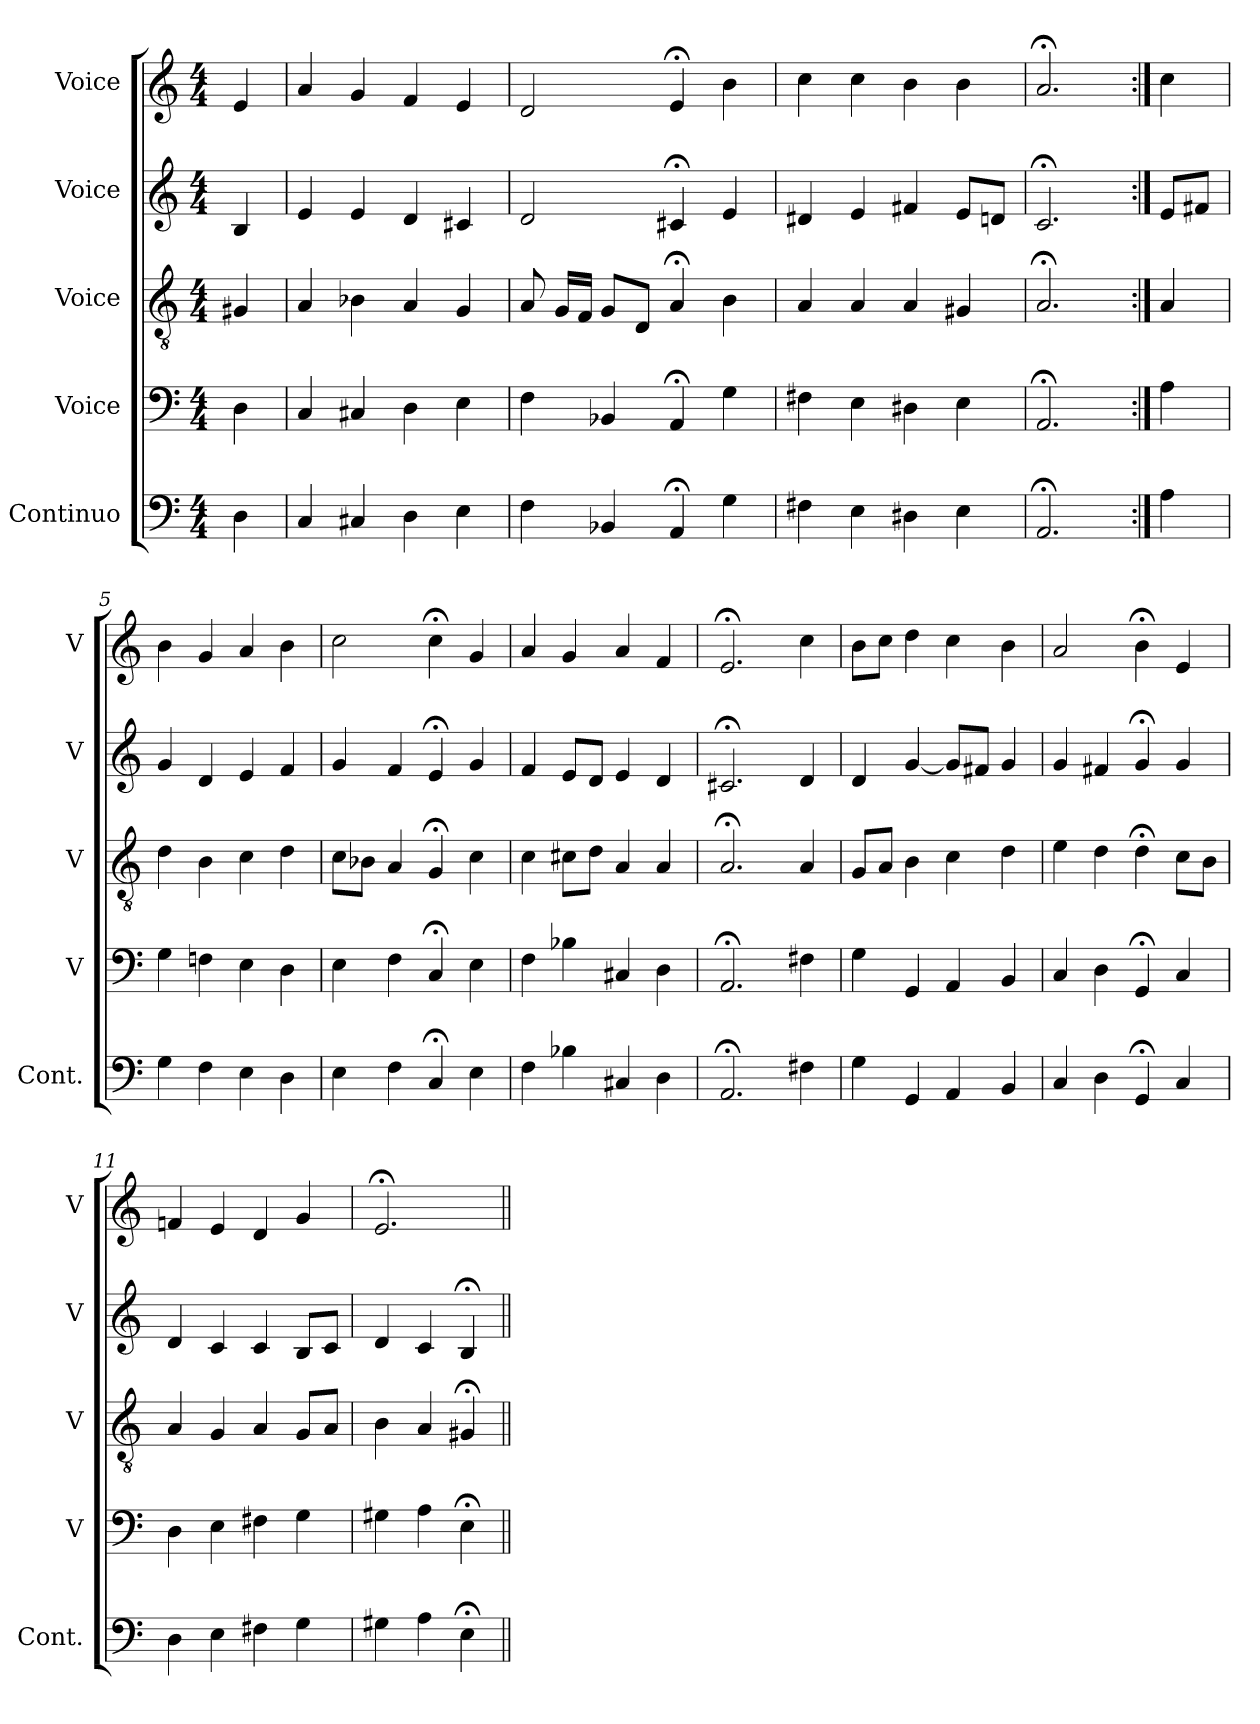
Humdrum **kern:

**kern	**kern	**kern	**kern	**kern
*part5	*part4	*part3	*part2	*part1
*staff5	*staff4	*staff3	*staff2	*staff1
*I"Continuo	*I"Voice	*I"Voice	*I"Voice	*I"Voice
*I'Cont.	*I'V	*I'V	*I'V	*I'V
*clefF4	*clefF4	*clefGv2	*clefG2	*clefG2
*ITrd7c12	*	*	*	*
*k[]	*k[]	*k[]	*k[]	*k[]
*M4/4	*M4/4	*M4/4	*M4/4	*M4/4
=	=	=	=	=
4DD\	4D\	4G#X/	4B/	4e/
=1	=1	=1	=1	=1
4CC/	4C/	4A/	4e/	4a/
4CC#X/	4C#X/	4B-X\	4e/	4g/
4DD\	4D\	4A/	4d/	4f/
4EE\	4E\	4G/	4c#X/	4e/
=2	=2	=2	=2	=2
4FF\	4F\	8A/	2d/	2d/
.	.	16G/LL	.	.
.	.	16F/JJ	.	.
4BBB-X/	4BB-X/	8G/L	.	.
.	.	8D/J	.	.
4AAA;</	4AA;</	4A;</	4c#X;</	4e;</
4GG\	4G\	4B\	4e/	4b\
=3	=3	=3	=3	=3
4FF#X\	4F#X\	4A/	4d#X/	4cc\
4EE\	4E\	4A/	4e/	4cc\
4DD#X\	4D#X\	4A/	4f#X/	4b\
4EE\	4E\	4G#X/	8e/L	4b\
.	.	.	8dn/J	.
=4	=4	=4	=4	=4
2.AAA;</	2.AA;</	2.A;</	2.c;</	2.a;</
=4X1:|!	=4X1:|!	=4X1:|!	=4X1:|!	=4X1:|!
4AA\	4A\	4A/	8e/L	4cc\
.	.	.	8f#X/J	.
=5	=5	=5	=5	=5
4GG\	4G\	4d\	4g/	4b\
4FF\	4Fn\	4B\	4d/	4g/
4EE\	4E\	4c\	4e/	4a/
4DD\	4D\	4d\	4f/	4b\
=6	=6	=6	=6	=6
4EE\	4E\	8c\L	4g/	2cc\
.	.	8B-X\J	.	.
4FF\	4F\	4A/	4f/	.
4CC;</	4C;</	4G;</	4e;</	4cc;<\
4EE\	4E\	4c\	4g/	4g/
!!LO:LB:g=z
=7	=7	=7	=7	=7
4FF\	4F\	4c\	4f/	4a/
4BB-X\	4B-X\	8c#X\L	8e/L	4g/
.	.	8d\J	8d/J	.
4CC#X/	4C#X/	4A/	4e/	4a/
4DD\	4D\	4A/	4d/	4f/
=8	=8	=8	=8	=8
2.AAA;</	2.AA;</	2.A;</	2.c#X;</	2.e;</
4FF#X\	4F#X\	4A/	4d/	4cc\
=9	=9	=9	=9	=9
4GG\	4G\	8G/L	4d/	8b\L
.	.	8A/J	.	8cc\J
4GGG/	4GG/	4B\	[4g/	4dd\
4AAA/	4AA/	4c\	8g/L]	4cc\
.	.	.	8f#X/J	.
4BBB/	4BB/	4d\	4g/	4b\
=10	=10	=10	=10	=10
4CC/	4C/	4e\	4g/	2a/
4DD\	4D\	4d\	4f#X/	.
4GGG;</	4GG;</	4d;<\	4g;</	4b;<\
4CC/	4C/	8c\L	4g/	4e/
.	.	8B\J	.	.
=11	=11	=11	=11	=11
4DD\	4D\	4A/	4d/	4fn/
4EE\	4E\	4G/	4c/	4e/
4FF#X\	4F#X\	4A/	4c/	4d/
4GG\	4G\	8G/L	8B/L	4g/
.	.	8A/J	8c/J	.
=12	=12	=12	=12	=12
4GG#X\	4G#X\	4B\	4d/	2.e;</
4AA\	4A\	4A/	4c/	.
4EE;<\	4E;<\	4G#X;</	4B;</	.
=||	=||	=||	=||	=||
*-	*-	*-	*-	*-
